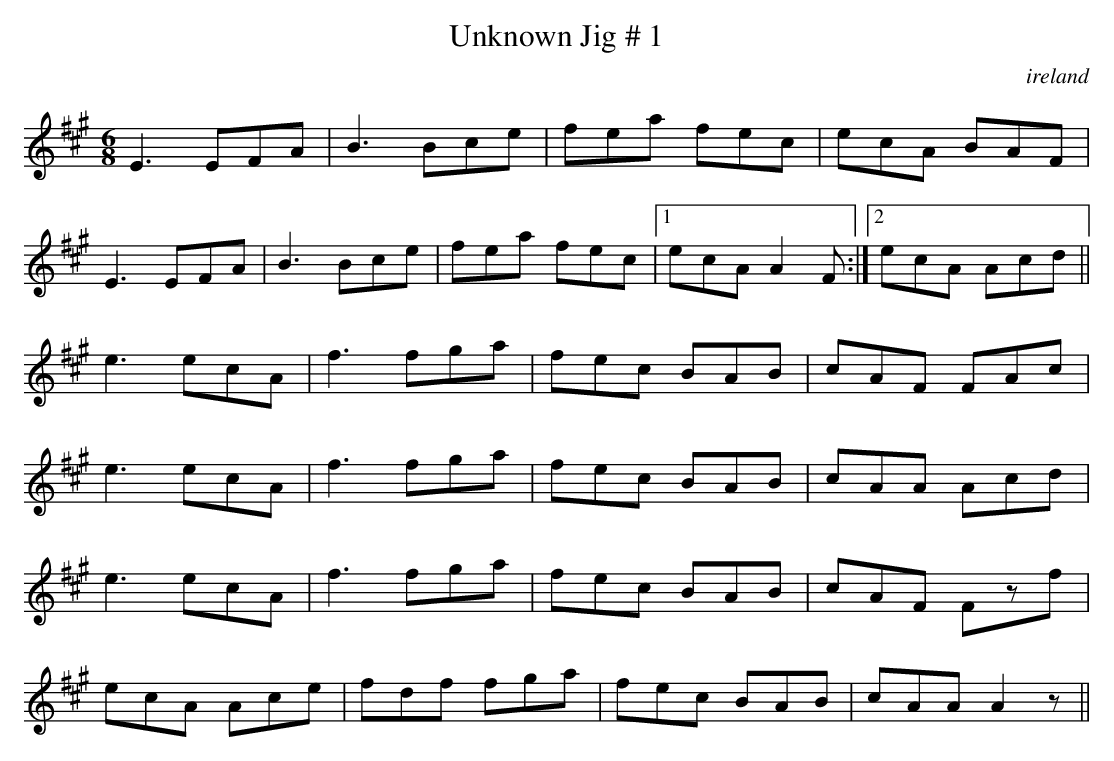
X:1
T:Unknown Jig # 1
O:ireland
M:6/8
L:1/8
K:A
E3 EFA | B3 Bce | fea fec | ecA BAF |
E3 EFA | B3 Bce | fea fec |1 ecA A2F :|2 ecA Acd ||
e3 ecA | f3 fga | fec BAB | cAF FAc |
e3 ecA | f3 fga | fec BAB | cAA Acd |
e3 ecA | f3 fga | fec BAB | cAF Fzf |
ecA Ace | fdf fga | fec BAB | cAA A2z ||
